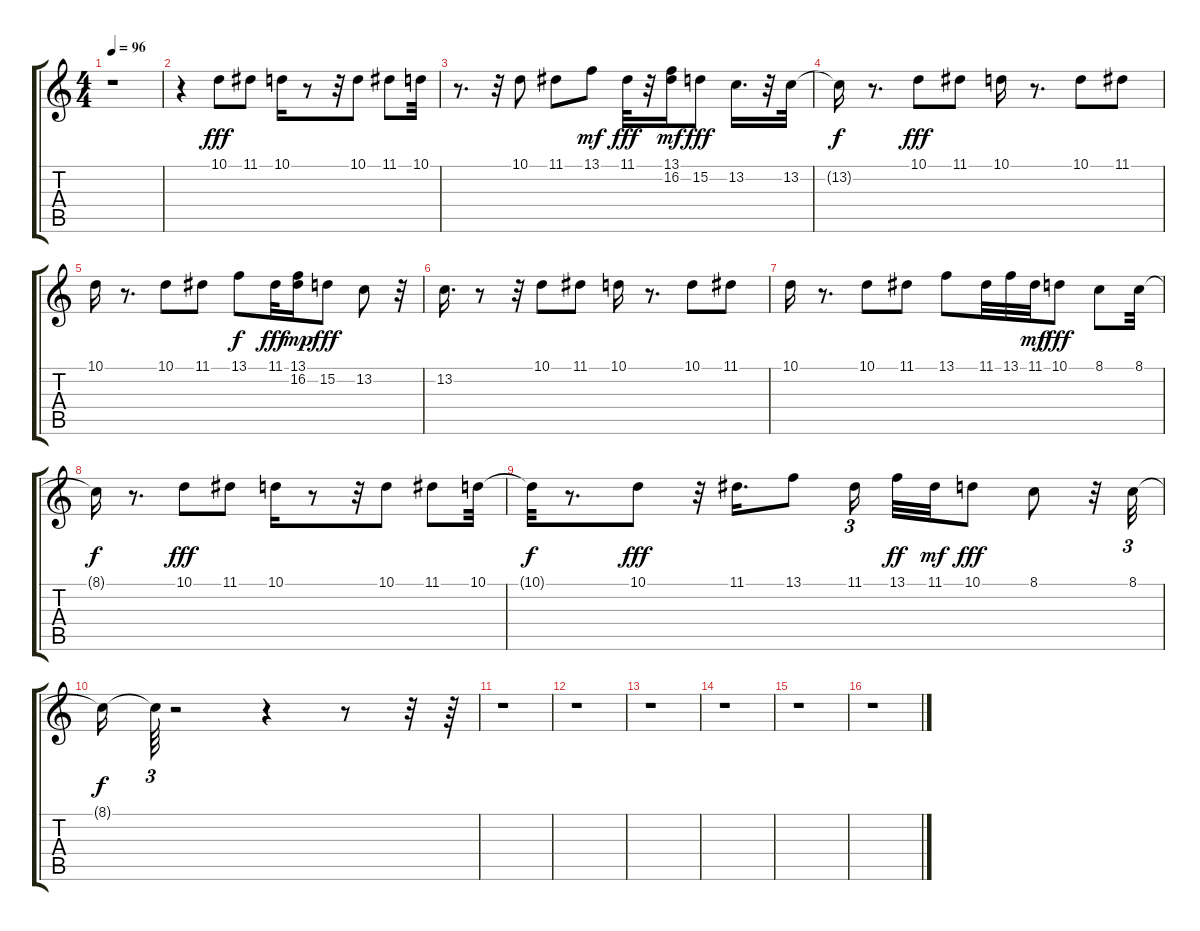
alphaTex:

\track "" {instrument shakuhachi}
\staff {score tabs}
\tuning (E4 B3 G3 D3 A2 E2) {hide}
\ts (4 4)
\tempo 96
\clef g2
\ks c
r.1{dy f} |
r.4 10.1.8{dy fff} 11.1.8 10.1.16 r.8 r.32 10.1.8 11.1.8 10.1.32 |
r.8{d} r.32 10.1.8 11.1.8 13.1.8{dy mf} 11.1.32{dy fff} r.32 (13.1 16.2).16{dy mf} 15.2.8{dy fff} 13.2.16{d} r.32 13.2.32 |
13.2{t}.16{dy f} r.8{d} 10.1.8{dy fff} 11.1.8 10.1.16 r.8{d} 10.1.8 11.1.8 |
10.1.16 r.8{d} 10.1.8 11.1.8 13.1.8{dy f} 11.1.32{dy fff} (13.1 16.2).16{dy mp} 15.2.8{dy fff} 13.2.8 r.32 |
13.2.16{d} r.8 r.32 10.1.8 11.1.8 10.1.16 r.8{d} 10.1.8 11.1.8 |
10.1.16 r.8{d} 10.1.8 11.1.8 13.1.8 11.1.32 13.1.32 11.1.32{dy mf} 10.1.8{dy fff} 8.1.8 8.1.32 |
8.1{t}.16{dy f} r.8{d} 10.1.8{dy fff} 11.1.8 10.1.16 r.8 r.32 10.1.8 11.1.8 10.1.32 |
10.1{t}.32{dy f} r.8{d} 10.1.8{dy fff} r.32 11.1.16{d} 13.1.8 11.1.16{tu (3 2) beam splitsecondary} 13.1.32{dy ff} 11.1.32{dy mf} 10.1.8{dy fff} 8.1.8 r.32 8.1.32{tu (3 2)} |
8.1{t}.16{dy f} 8.1{t}.64{tu (3 2)} r.2 r.4 r.8 r.32 r.64 |
r.1 |
r.1 |
r.1 |
r.1 |
r.1 |
r.1
